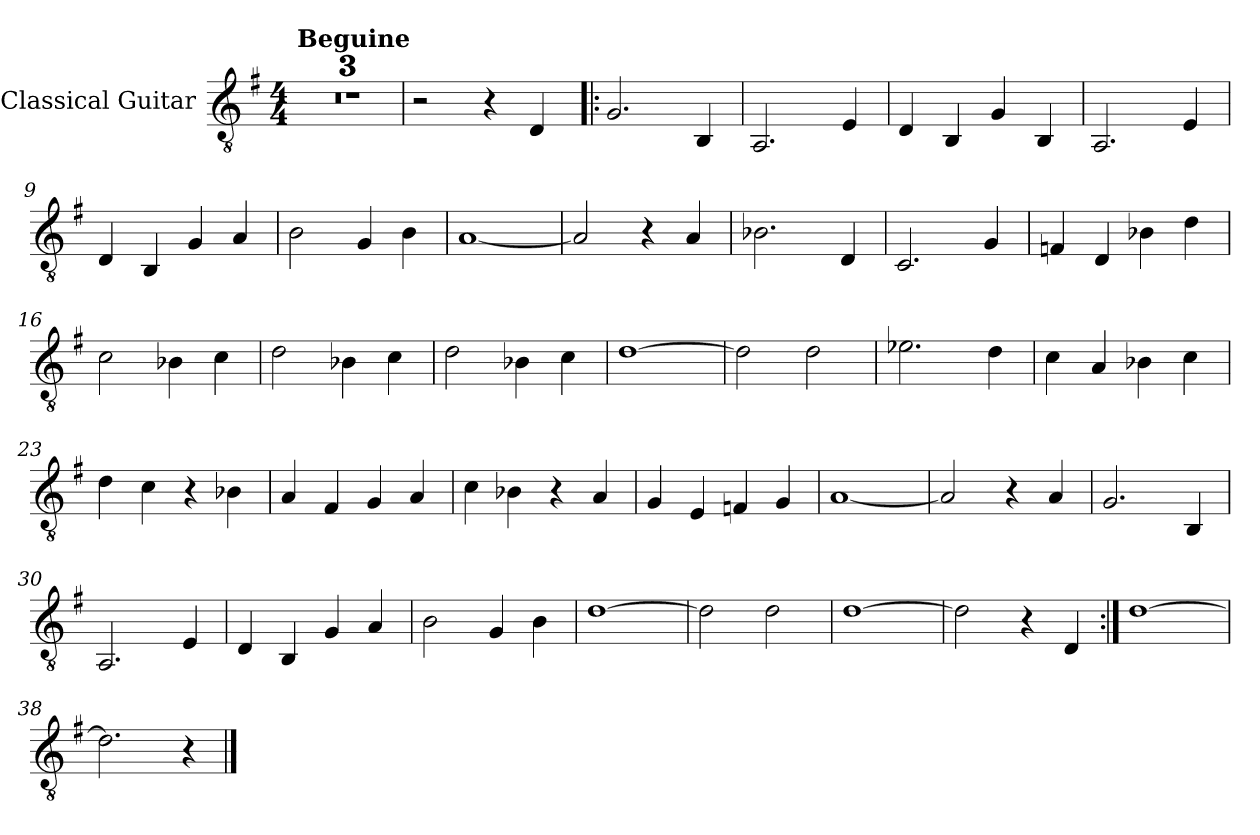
**kern
*part1
*staff1
*I"Classical Guitar
*I'Guit.
*clefGv2
*k[f#]
*M4/4
*MM110
=1
!LO:TX:a:B:t=Beguine
1r
=2
1r
=3
1r
=4
2r
4r
4D/
=5!|:
2.G/
4BB/
=6
2.AA/
4E/
=7
4D/
4BB/
4G/
4BB/
!!LO:LB:g=z
=8
2.AA/
4E/
=9
4D/
4BB/
4G/
4A/
=10
2B\
4G/
4B\
=11
[1A
=12
2A/]
4r
4A/
=13
2.B-X\
4D/
=14
2.C/
4G/
!!LO:LB:g=z
=15
4Fn/
4D/
4B-X\
4d\
=16
2c\
4B-X\
4c\
=17
2d\
4B-X\
4c\
=18
2d\
4B-X\
4c\
=19
[1d
=20
2d\]
2d\
!!LO:LB:g=z
=21
2.e-X\
4d\
=22
4c\
4A/
4B-X\
4c\
=23
4d\
4c\
4r
4B-X\
=24
4A/
4F#/
4G/
4A/
=25
4c\
4B-X\
4r
4A/
!!LO:LB:g=z
=26
4G/
4E/
4Fn/
4G/
=27
[1A
=28
2A/]
4r
4A/
=29
2.G/
4BB/
=30
2.AA/
4E/
=31
4D/
4BB/
4G/
4A/
!!LO:LB:g=z
=32
2B\
4G/
4B\
=33
[1d
=34
2d\]
2d\
=35
[1d
=36
2d\]
4r
4D/
=37:|!
[1d
=38
2.d\]
4r
==
*-
